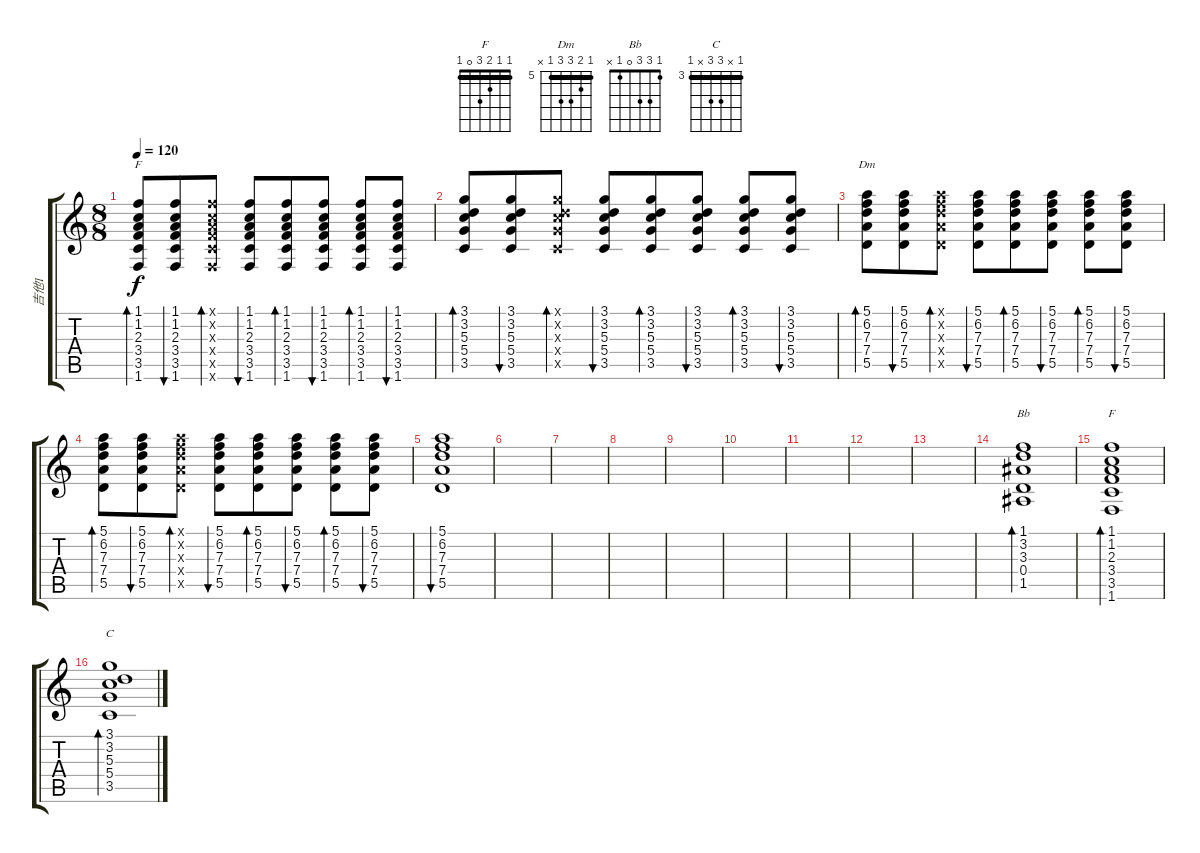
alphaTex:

\track ("吉他1" "吉他1") {instrument distortionguitar}
\staff {score tabs}
\tuning (E4 B3 G3 D3 A2 E2) {hide}
\chord ("F" 1 1 2 3 3 1) {barre 1}
\chord ("Dm" 5 6 7 7 5 x) {firstfret 5 barre 5}
\chord ("Bb" 1 3 3 0 1 x)
\chord ("F" 1 1 2 3 0 1) {barre 1}
\chord ("C" 3 x 5 5 x 3) {firstfret 3 barre 3}
\ts (8 8)
\tempo 120
\clef g2
\ks c
(1.1 1.2 2.3 3.4 3.5 1.6).8{bd 60 ch "F" dy f} (1.1 1.2 2.3 3.4 3.5 1.6).8{bu 60} (1.1{x} 1.2{x} 2.3{x} 3.4{x} 3.5{x} 1.6{x}).8{bd 60} (1.1 1.2 2.3 3.4 3.5 1.6).8{bu 60} (1.1 1.2 2.3 3.4 3.5 1.6).8{bd 60} (1.1 1.2 2.3 3.4 3.5 1.6).8{bu 60} (1.1 1.2 2.3 3.4 3.5 1.6).8{bd 60} (1.1 1.2 2.3 3.4 3.5 1.6).8{bu 60} |
(3.1 3.2 5.3 5.4 3.5).8{bd 60} (3.1 3.2 5.3 5.4 3.5).8{bu 60} (3.1{x} 3.2{x} 5.3{x} 5.4{x} 3.5{x}).8{bd 60} (3.1 3.2 5.3 5.4 3.5).8{bu 60} (3.1 3.2 5.3 5.4 3.5).8{bd 60} (3.1 3.2 5.3 5.4 3.5).8{bu 60} (3.1 3.2 5.3 5.4 3.5).8{bd 60} (3.1 3.2 5.3 5.4 3.5).8{bu 60} |
(5.1 6.2 7.3 7.4 5.5).8{bd 60 ch "Dm"} (5.1 6.2 7.3 7.4 5.5).8{bu 60} (5.1{x} 6.2{x} 7.3{x} 7.4{x} 5.5{x}).8{bd 60} (5.1 6.2 7.3 7.4 5.5).8{bu 60} (5.1 6.2 7.3 7.4 5.5).8{bd 60} (5.1 6.2 7.3 7.4 5.5).8{bu 60} (5.1 6.2 7.3 7.4 5.5).8{bd 60} (5.1 6.2 7.3 7.4 5.5).8{bu 60} |
(5.1 6.2 7.3 7.4 5.5).8{bd 60} (5.1 6.2 7.3 7.4 5.5).8{bu 60} (5.1{x} 6.2{x} 7.3{x} 7.4{x} 5.5{x}).8{bd 60} (5.1 6.2 7.3 7.4 5.5).8{bu 60} (5.1 6.2 7.3 7.4 5.5).8{bd 60} (5.1 6.2 7.3 7.4 5.5).8{bu 60} (5.1 6.2 7.3 7.4 5.5).8{bd 60} (5.1 6.2 7.3 7.4 5.5).8{bu 60} |
(5.1 6.2 7.3 7.4 5.5).1{bu 60} |
|
|
|
|
|
|
|
|
(1.1 3.2 3.3 0.4 1.5).1{bd 60 ch "Bb"} |
(1.1 1.2 2.3 3.4 3.5 1.6).1{bd 60 ch "F"} |
(3.1 3.2 5.3 5.4 3.5).1{bd 60 ch "C"}
